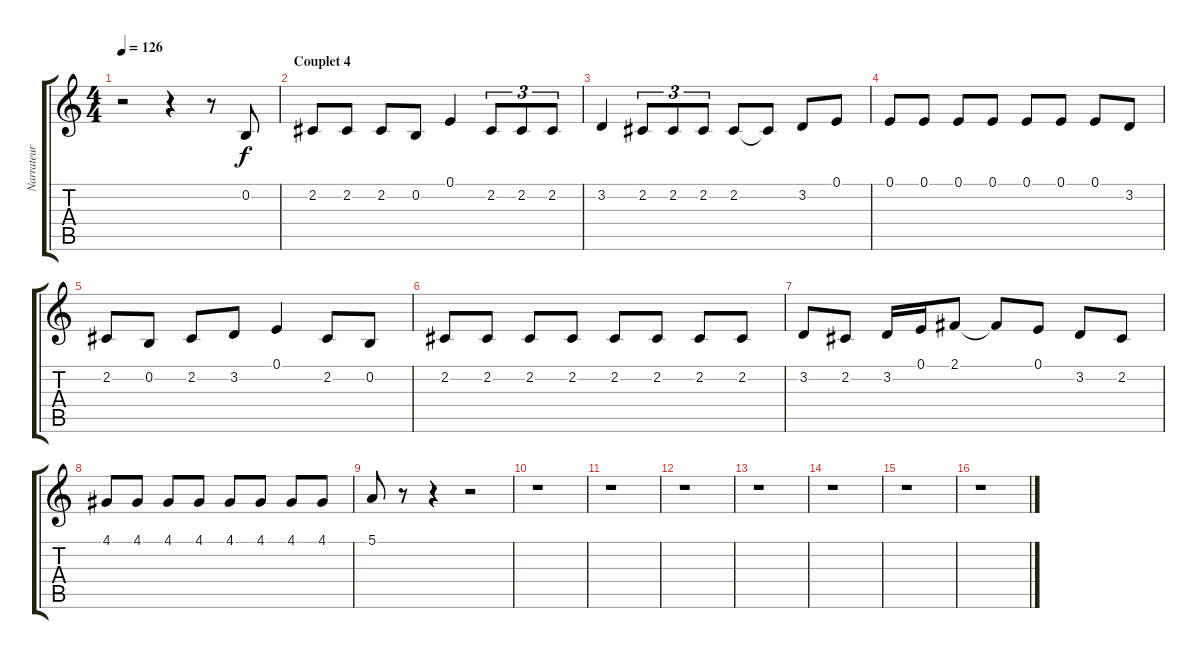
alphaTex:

\track ("Narrateur" "Narrateur") {instrument voiceoohs}
\staff {score tabs}
\tuning (E4 B3 G3 D3 A2 E2) {hide}
\ts (4 4)
\tempo 126
\clef g2
\ks c
r.2{dy f} r.4 r.8 0.2.8 |
\section ("" "Couplet 4")
2.2.8 2.2.8 2.2.8 0.2.8 0.1.4 2.2.8{tu (3 2)} 2.2.8{tu (3 2)} 2.2.8{tu (3 2)} |
3.2.4 2.2.8{tu (3 2)} 2.2.8{tu (3 2)} 2.2.8{tu (3 2)} 2.2.8 2.2{t}.8 3.2.8 0.1.8 |
0.1.8 0.1.8 0.1.8 0.1.8 0.1.8 0.1.8 0.1.8 3.2.8 |
2.2.8 0.2.8 2.2.8 3.2.8 0.1.4 2.2.8 0.2.8 |
2.2.8 2.2.8 2.2.8 2.2.8 2.2.8 2.2.8 2.2.8 2.2.8 |
3.2.8 2.2.8 3.2.16 0.1.16 2.1.8 2.1{t}.8 0.1.8 3.2.8 2.2.8 |
4.1.8 4.1.8 4.1.8 4.1.8 4.1.8 4.1.8 4.1.8 4.1.8 |
5.1.8 r.8 r.4 r.2 |
r.1 |
r.1 |
r.1 |
r.1 |
r.1 |
r.1 |
r.1
